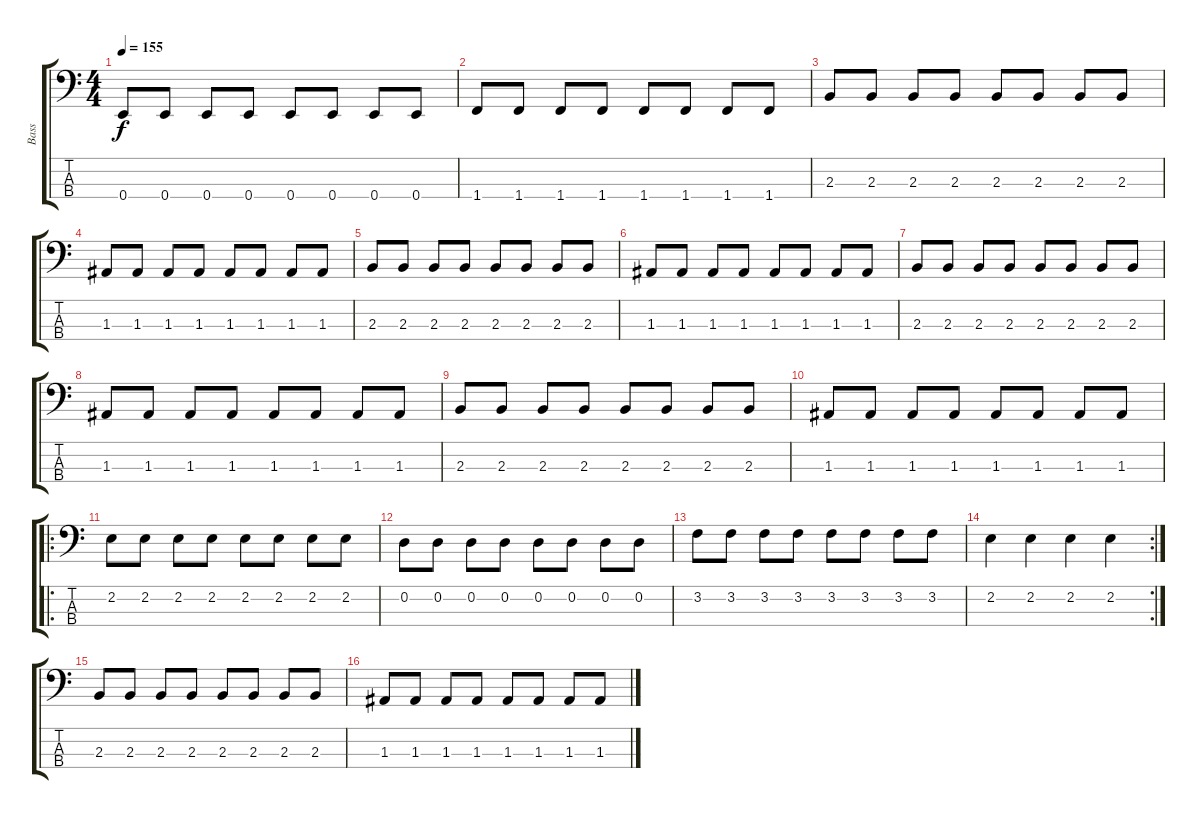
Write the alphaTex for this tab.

\track ("Bass" "Bass") {instrument electricbasspick}
\staff {score tabs}
\tuning (G2 D2 A1 E1) {hide}
\ts (4 4)
\tempo 155
\clef f4
\ks c
0.4.8{dy f} 0.4.8 0.4.8 0.4.8 0.4.8 0.4.8 0.4.8 0.4.8 |
1.4.8 1.4.8 1.4.8 1.4.8 1.4.8 1.4.8 1.4.8 1.4.8 |
2.3.8 2.3.8 2.3.8 2.3.8 2.3.8 2.3.8 2.3.8 2.3.8 |
1.3.8 1.3.8 1.3.8 1.3.8 1.3.8 1.3.8 1.3.8 1.3.8 |
2.3.8 2.3.8 2.3.8 2.3.8 2.3.8 2.3.8 2.3.8 2.3.8 |
1.3.8 1.3.8 1.3.8 1.3.8 1.3.8 1.3.8 1.3.8 1.3.8 |
2.3.8 2.3.8 2.3.8 2.3.8 2.3.8 2.3.8 2.3.8 2.3.8 |
1.3.8 1.3.8 1.3.8 1.3.8 1.3.8 1.3.8 1.3.8 1.3.8 |
2.3.8 2.3.8 2.3.8 2.3.8 2.3.8 2.3.8 2.3.8 2.3.8 |
1.3.8 1.3.8 1.3.8 1.3.8 1.3.8 1.3.8 1.3.8 1.3.8 |
\ro
2.2.8 2.2.8 2.2.8 2.2.8 2.2.8 2.2.8 2.2.8 2.2.8 |
0.2.8 0.2.8 0.2.8 0.2.8 0.2.8 0.2.8 0.2.8 0.2.8 |
3.2.8 3.2.8 3.2.8 3.2.8 3.2.8 3.2.8 3.2.8 3.2.8 |
\rc 2
2.2.4 2.2.4 2.2.4 2.2.4 |
2.3.8 2.3.8 2.3.8 2.3.8 2.3.8 2.3.8 2.3.8 2.3.8 |
1.3.8 1.3.8 1.3.8 1.3.8 1.3.8 1.3.8 1.3.8 1.3.8
